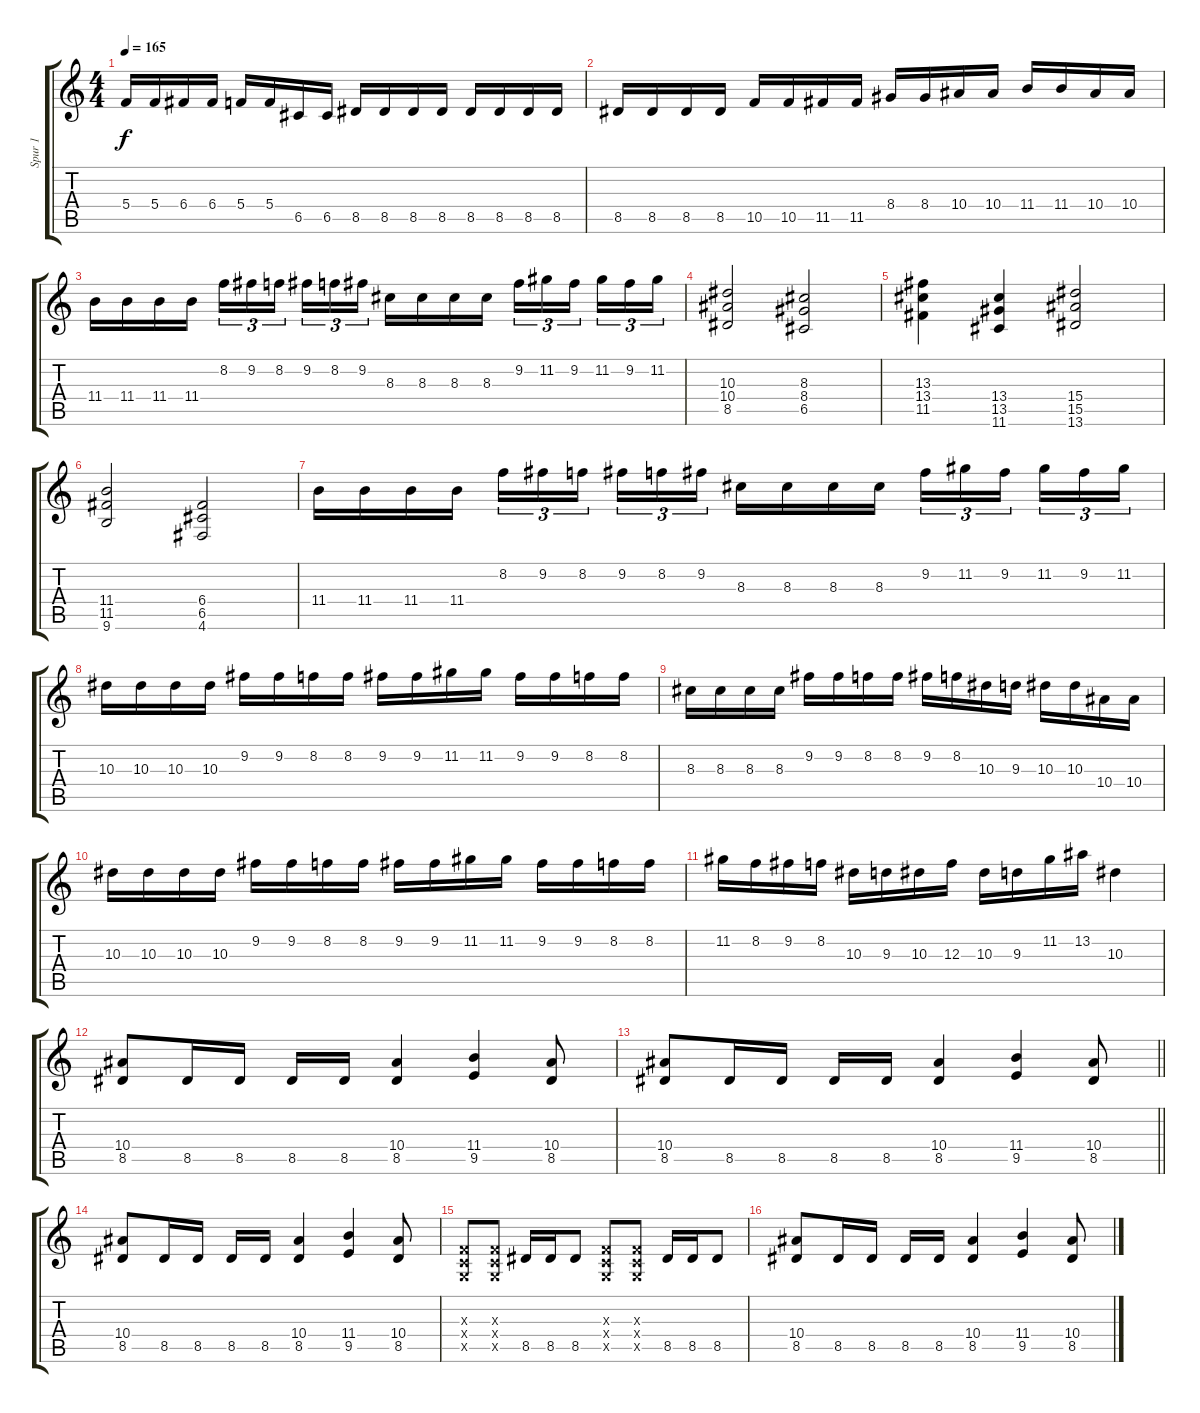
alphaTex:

\track ("Spur 1" "Spur 1") {instrument distortionguitar}
\staff {score tabs}
\tuning (D4 A3 F3 C3 G2 D2) {hide}
\ts (4 4)
\tempo 165
\clef g2
\ks c
5.4.16{dy f} 5.4.16 6.4.16 6.4.16 5.4.16 5.4.16 6.5.16 6.5.16 8.5.16 8.5.16 8.5.16 8.5.16 8.5.16 8.5.16 8.5.16 8.5.16 |
8.5.16 8.5.16 8.5.16 8.5.16 10.5.16 10.5.16 11.5.16 11.5.16 8.4.16 8.4.16 10.4.16 10.4.16 11.4.16 11.4.16 10.4.16 10.4.16 |
11.4.16 11.4.16 11.4.16 11.4.16 8.2.16{tu (3 2)} 9.2.16{tu (3 2)} 8.2.16{tu (3 2) beam splitsecondary} 9.2.16{tu (3 2)} 8.2.16{tu (3 2)} 9.2.16{tu (3 2)} 8.3.16 8.3.16 8.3.16 8.3.16 9.2.16{tu (3 2)} 11.2.16{tu (3 2)} 9.2.16{tu (3 2) beam splitsecondary} 11.2.16{tu (3 2)} 9.2.16{tu (3 2)} 11.2.16{tu (3 2)} |
(10.3 10.4 8.5).2 (8.3 8.4 6.5).2 |
(13.3 13.4 11.5).4 (13.4 13.5 11.6).4 (15.4 15.5 13.6).2 |
(11.4 11.5 9.6).2 (6.4 6.5 4.6).2 |
11.4.16 11.4.16 11.4.16 11.4.16 8.2.16{tu (3 2)} 9.2.16{tu (3 2)} 8.2.16{tu (3 2) beam splitsecondary} 9.2.16{tu (3 2)} 8.2.16{tu (3 2)} 9.2.16{tu (3 2)} 8.3.16 8.3.16 8.3.16 8.3.16 9.2.16{tu (3 2)} 11.2.16{tu (3 2)} 9.2.16{tu (3 2) beam splitsecondary} 11.2.16{tu (3 2)} 9.2.16{tu (3 2)} 11.2.16{tu (3 2)} |
10.3.16 10.3.16 10.3.16 10.3.16 9.2.16 9.2.16 8.2.16 8.2.16 9.2.16 9.2.16 11.2.16 11.2.16 9.2.16 9.2.16 8.2.16 8.2.16 |
8.3.16 8.3.16 8.3.16 8.3.16 9.2.16 9.2.16 8.2.16 8.2.16 9.2.16 8.2.16 10.3.16 9.3.16 10.3.16 10.3.16 10.4.16 10.4.16 |
10.3.16 10.3.16 10.3.16 10.3.16 9.2.16 9.2.16 8.2.16 8.2.16 9.2.16 9.2.16 11.2.16 11.2.16 9.2.16 9.2.16 8.2.16 8.2.16 |
11.2.16 8.2.16 9.2.16 8.2.16 10.3.16 9.3.16 10.3.16 12.3.16 10.3.16 9.3.16 11.2.16 13.2.16 10.3.4 |
(10.4 8.5).8 8.5.16 8.5.16 8.5.16 8.5.16 (10.4 8.5).4 (11.4 9.5).4 (10.4 8.5).8 |
\barLineRight lightlight
(10.4 8.5).8 8.5.16 8.5.16 8.5.16 8.5.16 (10.4 8.5).4 (11.4 9.5).4 (10.4 8.5).8 |
(10.4 8.5).8 8.5.16 8.5.16 8.5.16 8.5.16 (10.4 8.5).4 (11.4 9.5).4 (10.4 8.5).8 |
(0.3{x} 0.4{x} 0.5{x}).8 (0.3{x} 0.4{x} 0.5{x}).8 8.5.16 8.5.16 8.5.8 (0.3{x} 0.4{x} 0.5{x}).8 (0.3{x} 0.4{x} 0.5{x}).8 8.5.16 8.5.16 8.5.8 |
(10.4 8.5).8 8.5.16 8.5.16 8.5.16 8.5.16 (10.4 8.5).4 (11.4 9.5).4 (10.4 8.5).8
